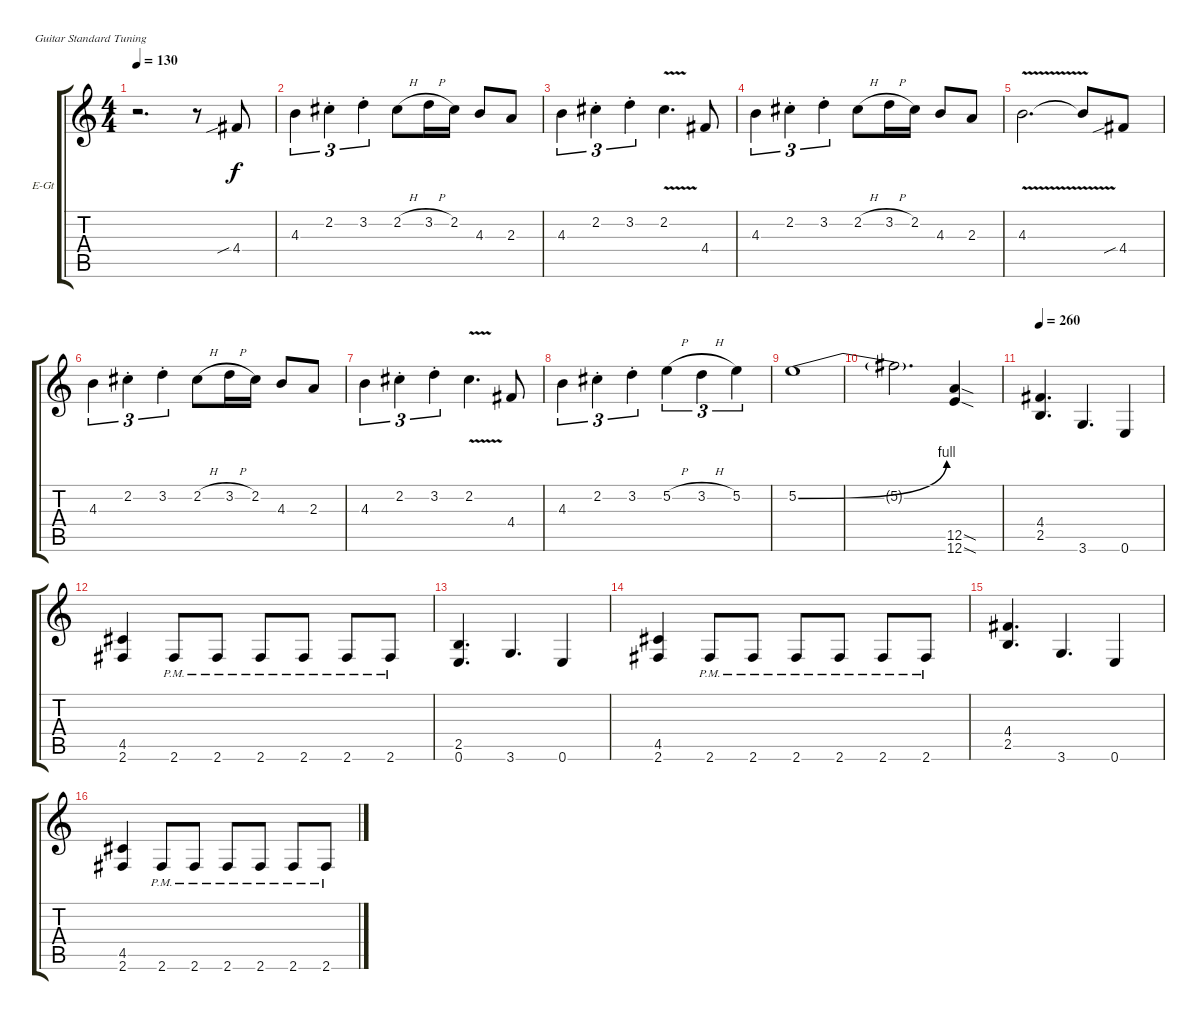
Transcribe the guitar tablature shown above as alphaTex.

\defaultSystemsLayout 4
\bracketExtendMode groupsimilarinstruments
\firstSystemTrackNameOrientation horizontal
\otherSystemsTrackNameOrientation horizontal
\track ("Wolf Hoffmann" "E-Gt") {instrument distortionguitar}
\staff {score tabs}
\tuning (E4 B3 G3 D3 A2 E2)
\ts (4 4)
\tempo 130
\clef g2
\ks c
r.2{d dy f instrument distortionguitar} r.8 4.4{sib}.8 |
4.3.4{tu (3 2)} 2.2{st}.4{tu (3 2)} 3.2{st}.4{tu (3 2)} 2.2{h}.8 3.2{h}.16 2.2.16 4.3.8 2.3.8 |
4.3.4{tu (3 2)} 2.2{st}.4{tu (3 2)} 3.2{st}.4{tu (3 2)} 2.2{v}.4{d} 4.4.8 |
4.3.4{tu (3 2)} 2.2{st}.4{tu (3 2)} 3.2{st}.4{tu (3 2)} 2.2{h}.8 3.2{h}.16 2.2.16 4.3.8 2.3.8 |
4.3{v}.2{d} 4.3{v t}.8 4.4{sib}.8 |
4.3.4{tu (3 2)} 2.2{st}.4{tu (3 2)} 3.2{st}.4{tu (3 2)} 2.2{h}.8 3.2{h}.16 2.2.16 4.3.8 2.3.8 |
4.3.4{tu (3 2)} 2.2{st}.4{tu (3 2)} 3.2{st}.4{tu (3 2)} 2.2{v}.4{d} 4.4.8 |
4.3.4{tu (3 2)} 2.2{st}.4{tu (3 2)} 3.2{st}.4{tu (3 2)} 5.2{h}.4{tu (3 2)} 3.2{h}.4{tu (3 2)} 5.2.4{tu (3 2)} |
5.2{be (bend 0 0 37.8 4)}.1 |
5.2{t}.2{d} (12.6{sod} 12.5{sod}).4 |
\tempo 260
(4.4 2.5).4{d} 3.6.4{d} 0.6.4 |
(4.5 2.6).4 2.6{pm}.8 2.6{pm}.8 2.6{pm}.8 2.6{pm}.8 2.6{pm}.8 2.6{pm}.8 |
(2.5 0.6).4{d} 3.6.4{d} 0.6.4 |
(4.5 2.6).4 2.6{pm}.8 2.6{pm}.8 2.6{pm}.8 2.6{pm}.8 2.6{pm}.8 2.6{pm}.8 |
(4.4 2.5).4{d} 3.6.4{d} 0.6.4 |
(4.5 2.6).4 2.6{pm}.8 2.6{pm}.8 2.6{pm}.8 2.6{pm}.8 2.6{pm}.8 2.6{pm}.8
